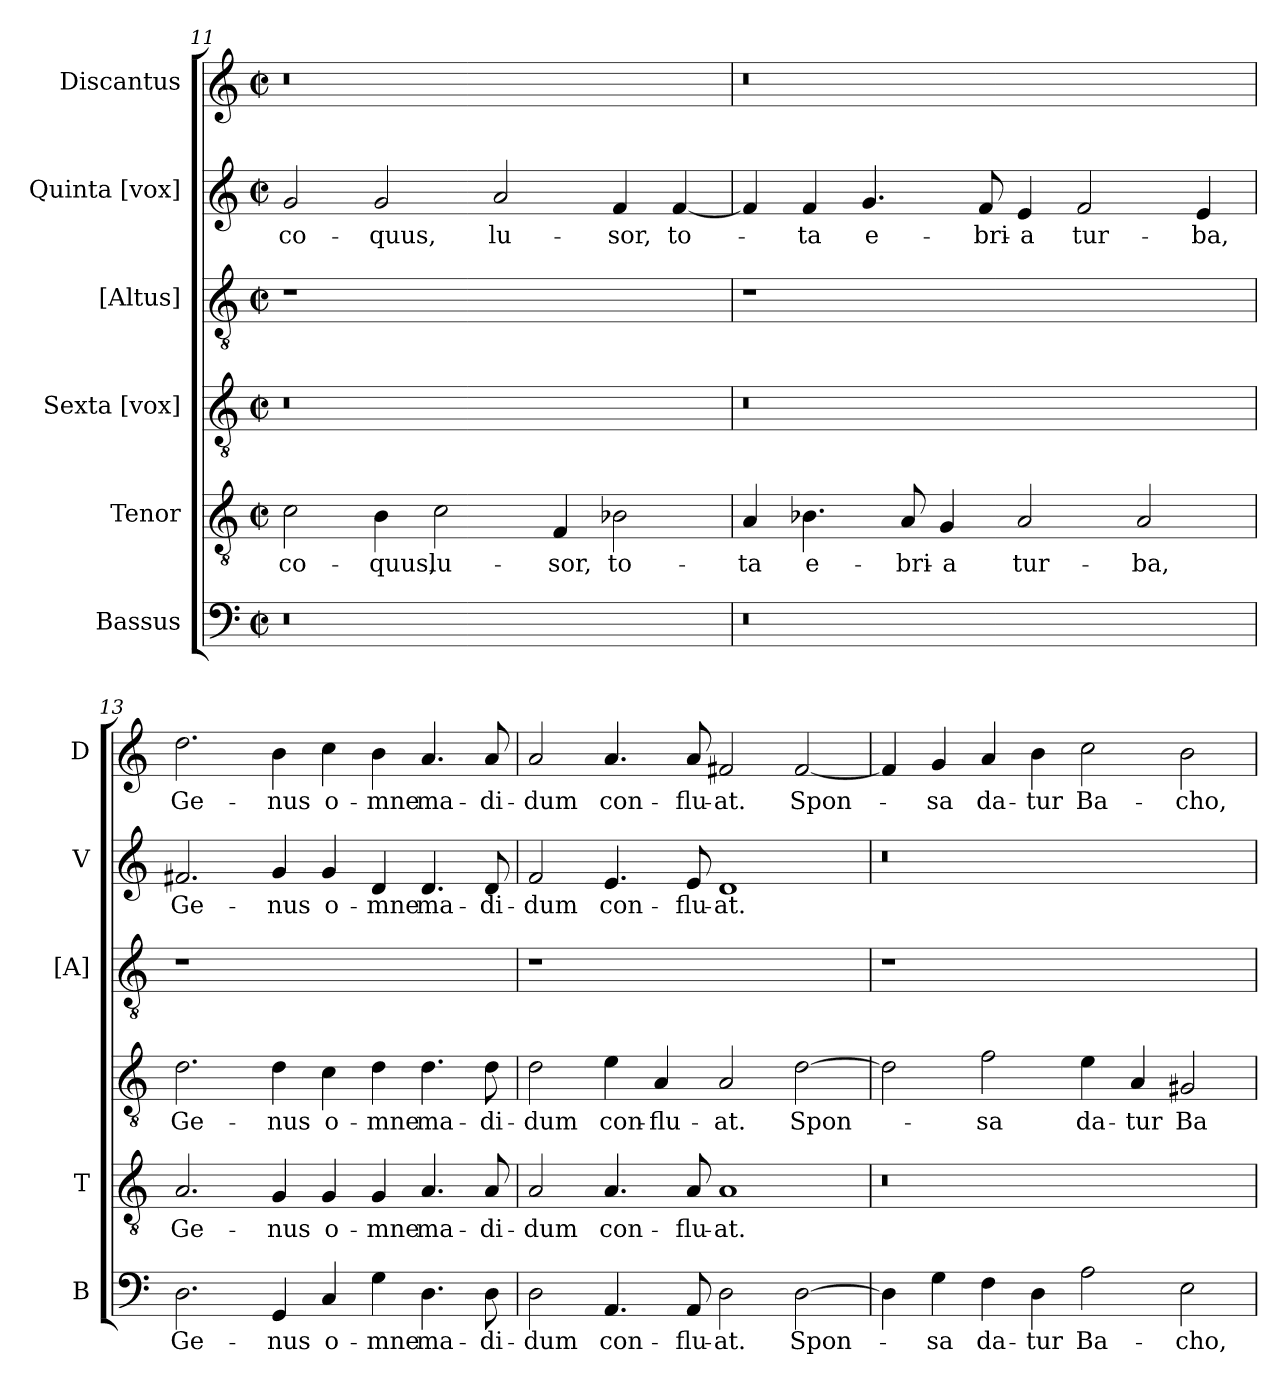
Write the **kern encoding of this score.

**kern	**text	**kern	**text	**kern	**text	**kern	**kern	**text	**kern	**text
*part6	*part6	*part5	*part5	*part4	*part4	*part3	*part2	*part2	*part1	*part1
*staff6	*staff6	*staff5	*staff5	*staff4	*staff4	*staff3	*staff2	*staff2	*staff1	*staff1
*I"Bassus	*	*I"Tenor	*	*I"Sexta [vox]	*	*I"[Altus]	*I"Quinta [vox]	*	*I"Discantus	*
*I'B	*	*I'T	*	*	*	*I'[A]	*I'V	*	*I'D	*
*clefF4	*	*clefGv2	*	*clefGv2	*	*clefGv2	*clefG2	*	*clefG2	*
*k[]	*	*k[]	*	*k[]	*	*k[]	*k[]	*	*k[]	*
*C:	*	*C:	*	*C:	*	*C:	*C:	*	*C:	*
*M2/2	*	*M2/2	*	*M2/2	*	*M2/2	*M2/2	*	*M2/2	*
*met(c|)	*	*met(c|)	*	*met(c|)	*	*met(c|)	*met(c|)	*	*met(c|)	*
=11	=11	=11	=11	=11	=11	=11	=11	=11	=11	=11
0r	.	2c\	co-	0r	.	1r	2g/	co-	0r	.
.	.	4B\	-quus,	.	.	.	2g/	-quus,	.	.
.	.	2c\	lu-	.	.	.	.	.	.	.
.	.	.	.	.	.	1ryy	2a/	lu-	.	.
.	.	4F/	-sor,	.	.	.	.	.	.	.
.	.	2B-X\	to-	.	.	.	4f/	-sor,	.	.
.	.	.	.	.	.	.	[4f/	to-	.	.
!!LO:PB:g=z
=12	=12	=12	=12	=12	=12	=12	=12	=12	=12	=12
0r	.	4A/	-ta	0r	.	1r	4f/]	.	0r	.
.	.	4.B-X\	e-	.	.	.	4f/	-ta	.	.
.	.	.	.	.	.	.	4.g/	e-	.	.
.	.	8A/	-bri-	.	.	.	.	.	.	.
.	.	4G/	-a	.	.	.	.	.	.	.
.	.	.	.	.	.	.	8f/	-bri-	.	.
.	.	2A/	tur-	.	.	1ryy	4e/	-a	.	.
.	.	.	.	.	.	.	2f/	tur-	.	.
.	.	2A/	-ba,	.	.	.	.	.	.	.
.	.	.	.	.	.	.	4e/	-ba,	.	.
=13	=13	=13	=13	=13	=13	=13	=13	=13	=13	=13
2.D\	Ge-	2.A/	Ge-	2.d\	Ge-	1r	2.f#X/	Ge-	2.dd\	Ge-
4GG/	-nus	4G/	-nus	4d\	-nus	.	4g/	-nus	4b\	-nus
4C/	o-	4G/	o-	4c\	o-	1ryy	4g/	o-	4cc\	o-
4G\	-mne	4G/	-mne	4d\	-mne	.	4d/	-mne	4b\	-mne
4.D\	ma-	4.A/	ma-	4.d\	ma-	.	4.d/	ma-	4.a/	ma-
8D\	-di-	8A/	-di-	8d\	-di-	.	8d/	-di-	8a/	-di-
=14	=14	=14	=14	=14	=14	=14	=14	=14	=14	=14
2D\	-dum	2A/	-dum	2d\	-dum	1r	2f/	-dum	2a/	-dum
4.AA/	con-	4.A/	con-	4e\	con-	.	4.e/	con-	4.a/	con-
.	.	.	.	4A/	-flu-	.	.	.	.	.
8AA/	-flu-	8A/	-flu-	.	.	.	8e/	-flu-	8a/	-flu-
2D\	-at.	1A	-at.	2A/	-at.	1ryy	1d	-at.	2f#X/	-at.
[2D\	Spon-	.	.	[2d\	Spon-	.	.	.	[2f#/	Spon-
!!LO:LB:g=z
=15	=15	=15	=15	=15	=15	=15	=15	=15	=15	=15
4D\]	.	0r	.	2d\]	.	1r	0r	.	4f#/]	.
4G\	-sa	.	.	.	.	.	.	.	4g/	-sa
4F\	da-	.	.	2f\	-sa	.	.	.	4a/	da-
4D\	-tur	.	.	.	.	.	.	.	4b\	-tur
2A\	Ba-	.	.	4e\	da-	1ryy	.	.	2cc\	Ba-
.	.	.	.	4A/	-tur	.	.	.	.	.
2E\	-cho,	.	.	2G#X/	Ba-	.	.	.	2b\	-cho,
=	=	=	=	=	=	=	=	=	=	=
*-	*-	*-	*-	*-	*-	*-	*-	*-	*-	*-
